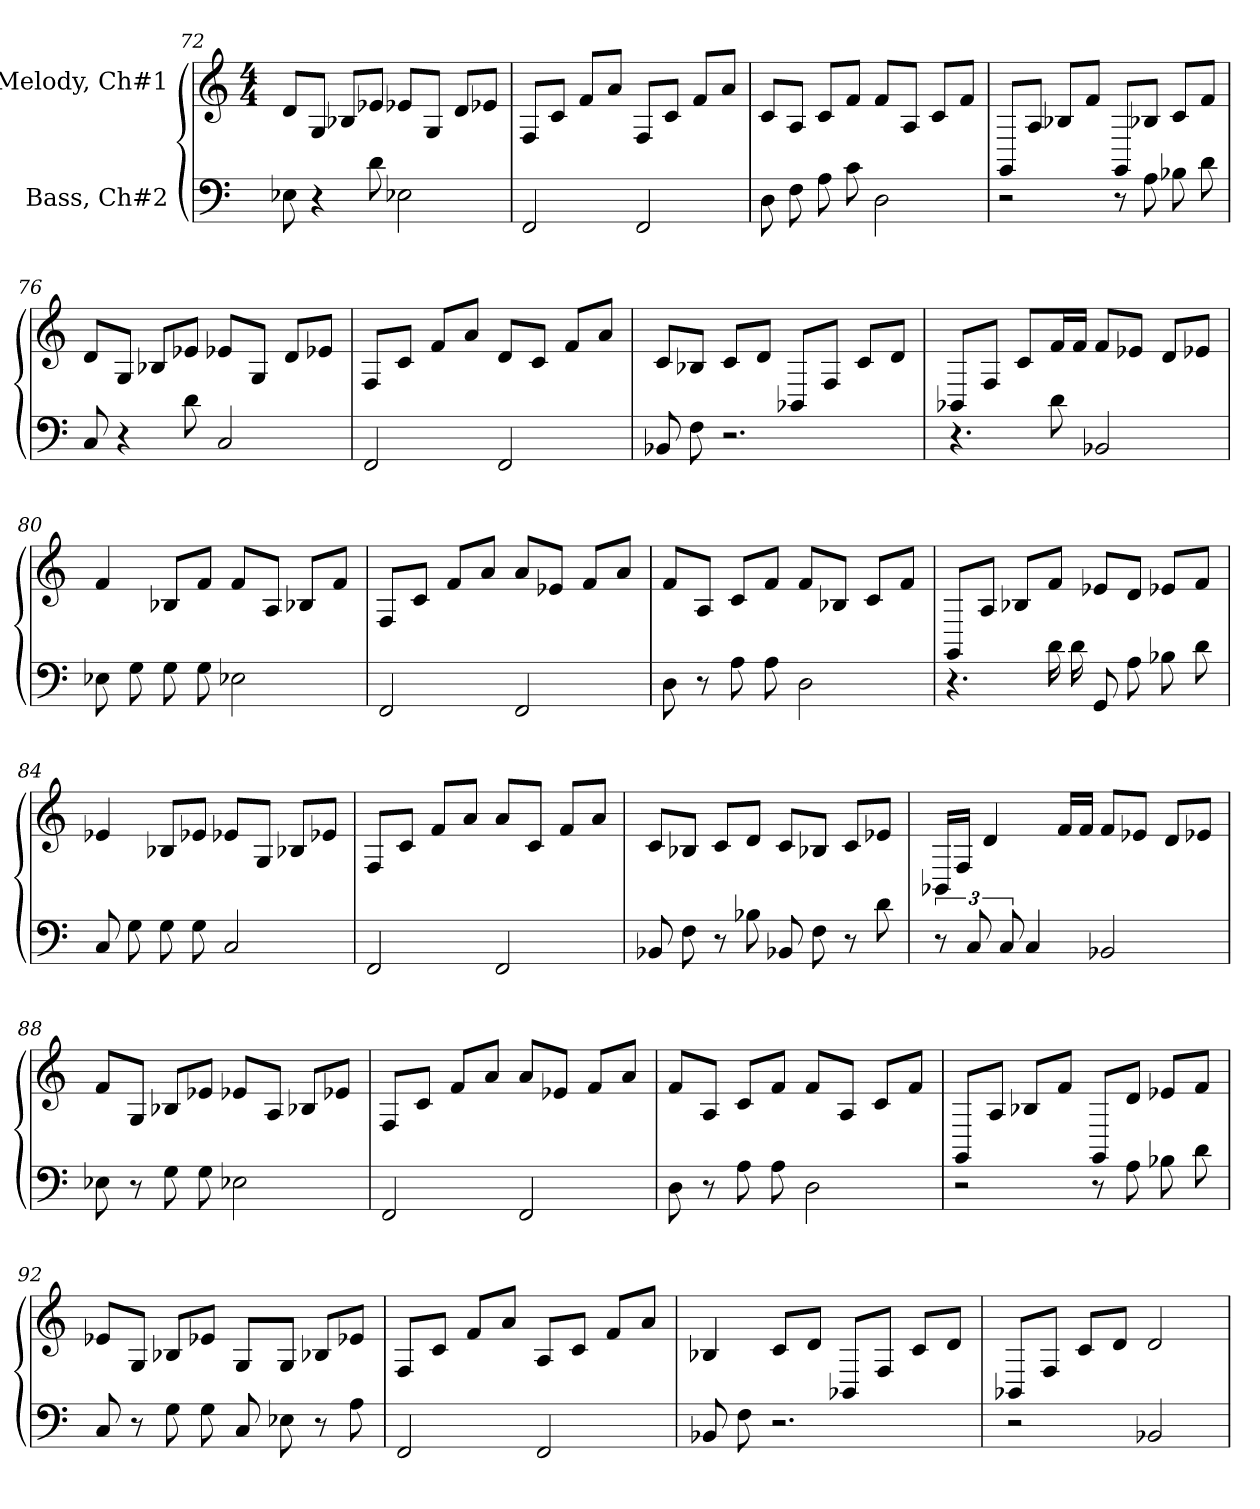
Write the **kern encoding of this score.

**kern	**kern
*part2	*part1
*staff2	*staff1
*I"Bass, Ch#2	*I"Melody, Ch#1
*clefF4	*
*	*M4/4
=72	=72
8E-X	8dL
4r	8GJ
.	8B-XL
8d	8e-XJ
2E-X	8e-XL
.	8GJ
.	8dL
.	8e-XJ
=73	=73
2FF	8FL
.	8cJ
.	8fL
.	8aJ
2FF	8FL
.	8cJ
.	8fL
.	8aJ
=74	=74
8D	8cL
8F	8AJ
8A	8cL
8c	8fJ
2D	8fL
.	8AJ
.	8cL
.	8fJ
=75	=75
2r	8GGL
.	8AJ
.	8B-XL
.	8fJ
8r	8GGL
8A	8B-XJ
8B-X	8cL
8d	8fJ
=76	=76
8C	8dL
4r	8GJ
.	8B-XL
8d	8e-XJ
2C	8e-XL
.	8GJ
.	8dL
.	8e-XJ
=77	=77
2FF	8FL
.	8cJ
.	8fL
.	8aJ
2FF	8dL
.	8cJ
.	8fL
.	8aJ
=78	=78
8BB-X	8cL
8F	8B-XJ
2.r	8cL
.	8dJ
.	8BB-XL
.	8FJ
.	8cL
.	8dJ
=79	=79
4.r	8BB-XL
.	8FJ
.	8cL
8d	16fL
.	16fJJ
2BB-X	8fL
.	8e-XJ
.	8dL
.	8e-XJ
=80	=80
8E-X	4f
8G	.
8G	8B-XL
8G	8fJ
2E-X	8fL
.	8AJ
.	8B-XL
.	8fJ
=81	=81
2FF	8FL
.	8cJ
.	8fL
.	8aJ
2FF	8aL
.	8e-XJ
.	8fL
.	8aJ
=82	=82
8D	8fL
8r	8AJ
8A	8cL
8A	8fJ
2D	8fL
.	8B-XJ
.	8cL
.	8fJ
=83	=83
4.r	8GGL
.	8AJ
.	8B-XL
16d	8fJ
16d	.
8GG	8e-XL
8A	8dJ
8B-X	8e-XL
8d	8fJ
=84	=84
8C	4e-X
8G	.
8G	8B-XL
8G	8e-XJ
2C	8e-XL
.	8GJ
.	8B-XL
.	8e-XJ
=85	=85
2FF	8FL
.	8cJ
.	8fL
.	8aJ
2FF	8aL
.	8cJ
.	8fL
.	8aJ
=86	=86
8BB-X	8cL
8F	8B-XJ
8r	8cL
8B-X	8dJ
8BB-X	8cL
8F	8B-XJ
8r	8cL
8d	8e-XJ
=87	=87
12r	16BB-XLL
.	16FJJ
12C	.
.	4d
12C	.
4C	.
.	16fLL
.	16fJJ
2BB-X	8fL
.	8e-XJ
.	8dL
.	8e-XJ
=88	=88
8E-X	8fL
8r	8GJ
8G	8B-XL
8G	8e-XJ
2E-X	8e-XL
.	8AJ
.	8B-XL
.	8e-XJ
=89	=89
2FF	8FL
.	8cJ
.	8fL
.	8aJ
2FF	8aL
.	8e-XJ
.	8fL
.	8aJ
=90	=90
8D	8fL
8r	8AJ
8A	8cL
8A	8fJ
2D	8fL
.	8AJ
.	8cL
.	8fJ
=91	=91
2r	8GGL
.	8AJ
.	8B-XL
.	8fJ
8r	8GGL
8A	8dJ
8B-X	8e-XL
8d	8fJ
=92	=92
8C	8e-XL
8r	8GJ
8G	8B-XL
8G	8e-XJ
8C	8GL
8E-X	8GJ
8r	8B-XL
8A	8e-XJ
=93	=93
2FF	8FL
.	8cJ
.	8fL
.	8aJ
2FF	8AL
.	8cJ
.	8fL
.	8aJ
=94	=94
8BB-X	4B-X
8F	.
2.r	8cL
.	8dJ
.	8BB-XL
.	8FJ
.	8cL
.	8dJ
=95	=95
2r	8BB-XL
.	8FJ
.	8cL
.	8dJ
2BB-X	2d
=	=
*-	*-
